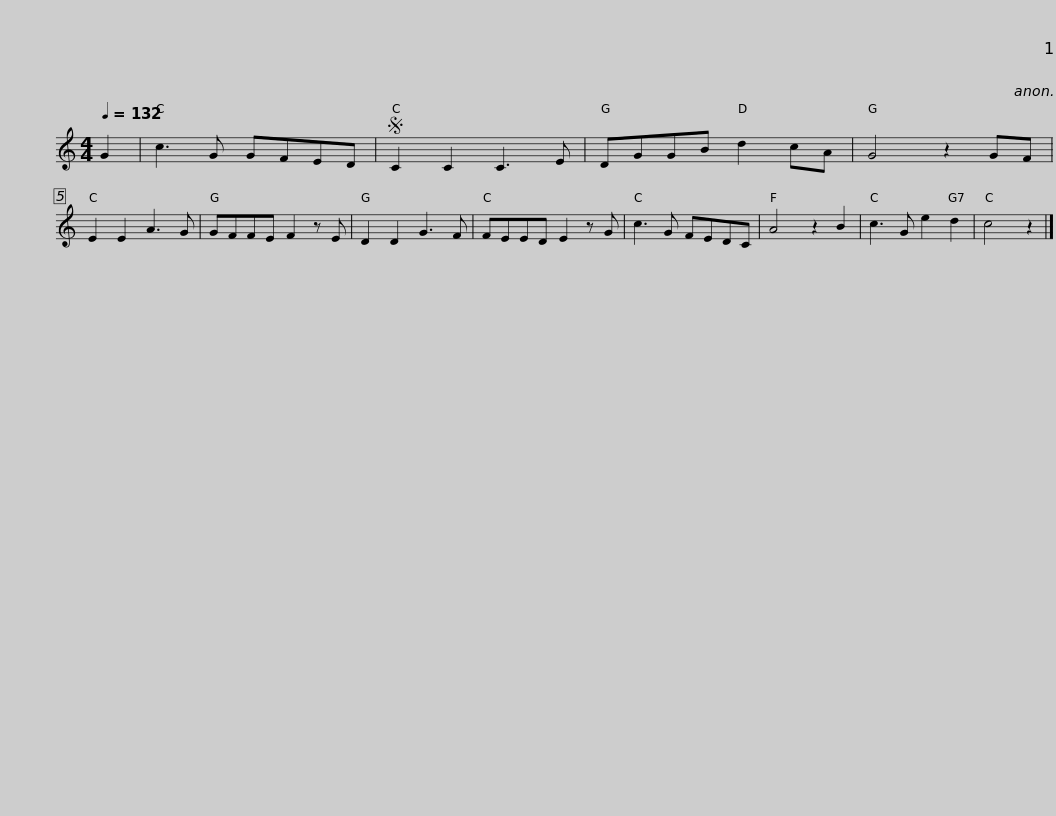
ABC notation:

X:1
L:1/8
Q:1/4=132
M:4/4
I:linebreak $
K:C
V:1 treble
V:1
 G2 | c3 G GFED |S C2 C2 C3 E | DGGB d2 cA | G4 z2 GF | %5
 E2 E2 A3 G | GFFE F2 z E | D2 D2 G3 F |$ FEED E2 z G | c3 G FEDC | %10
 A4 z2 B2 | c3 G e2 d2 | c4 z2 |] %13
